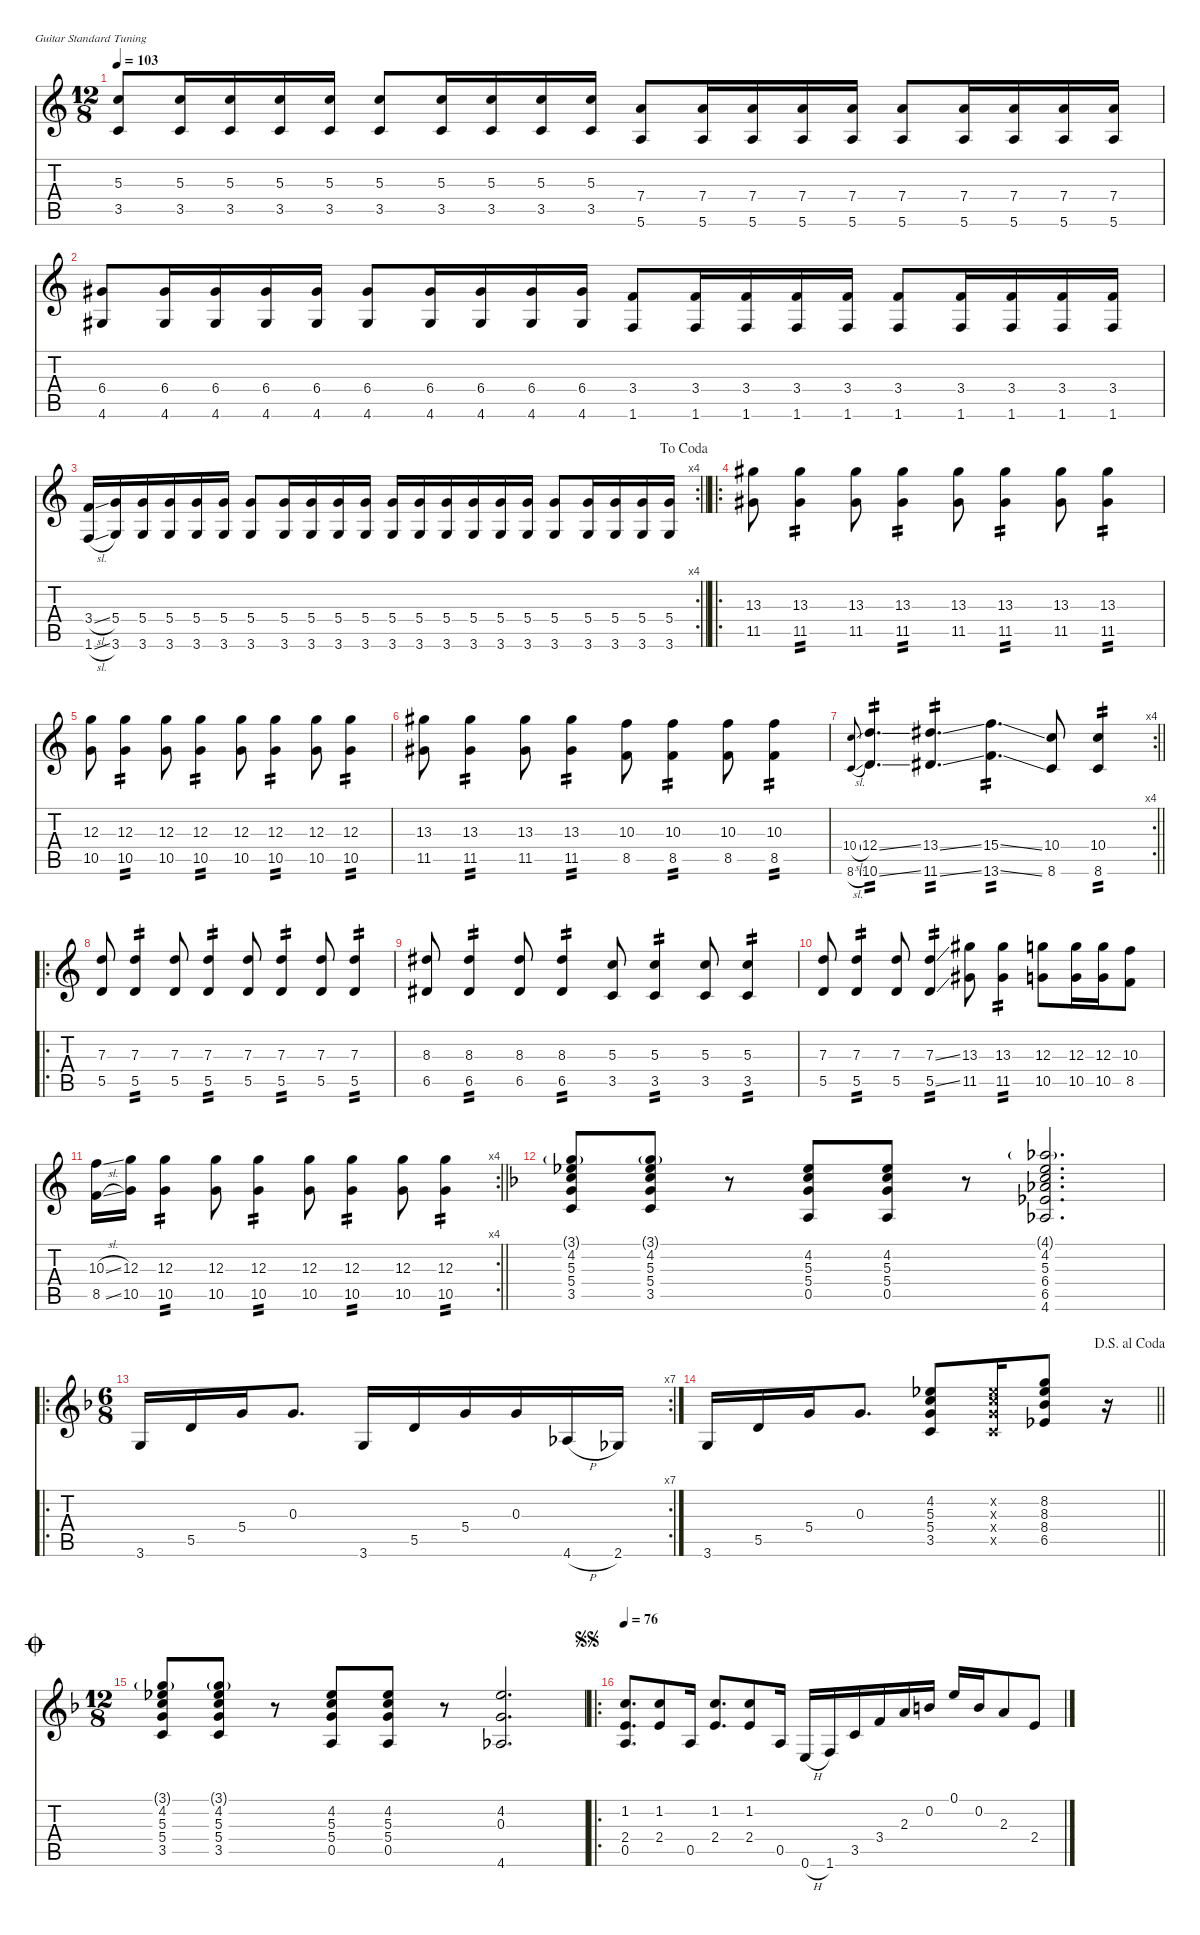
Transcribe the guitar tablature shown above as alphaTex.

\defaultSystemsLayout 4
\hideDynamics
\bracketExtendMode nobrackets
\singleTrackTrackNamePolicy hidden
\multiTrackTrackNamePolicy hidden
\firstSystemTrackNameMode fullname
\otherSystemsTrackNameOrientation horizontal
\track ("Guitar 1" "s.guit.") {instrument acousticguitarsteel}
\staff {score tabs}
\tuning (E4 B3 G3 D3 A2 E2)
\ts (12 8)
\tempo 103
\clef g2
\ks c
(5.3 3.5).8{dy f beam Up} (5.3 3.5).16{beam Up} (5.3 3.5).16{beam Up} (5.3 3.5).16{beam Up} (5.3 3.5).16{beam Up} (5.3 3.5).8{beam Up} (5.3 3.5).16{beam Up} (5.3 3.5).16{beam Up} (5.3 3.5).16{beam Up} (5.3 3.5).16{beam Up} (7.4 5.6).8{beam Up} (7.4 5.6).16{beam Up} (7.4 5.6).16{beam Up} (7.4 5.6).16{beam Up} (7.4 5.6).16{beam Up} (7.4 5.6).8{beam Up} (7.4 5.6).16{beam Up} (7.4 5.6).16{beam Up} (7.4 5.6).16{beam Up} (7.4 5.6).16{beam Up} |
(6.4{acc #} 4.6{acc #}).8{beam Up} (6.4{acc #} 4.6{acc #}).16{beam Up} (6.4{acc #} 4.6{acc #}).16{beam Up} (6.4{acc #} 4.6{acc #}).16{beam Up} (6.4{acc #} 4.6{acc #}).16{beam Up} (6.4{acc #} 4.6{acc #}).8{beam Up} (6.4{acc #} 4.6{acc #}).16{beam Up} (6.4{acc #} 4.6{acc #}).16{beam Up} (6.4{acc #} 4.6{acc #}).16{beam Up} (6.4{acc #} 4.6{acc #}).16{beam Up} (3.4 1.6).8{beam Up} (3.4 1.6).16{beam Up} (3.4 1.6).16{beam Up} (3.4 1.6).16{beam Up} (3.4 1.6).16{beam Up} (3.4 1.6).8{beam Up} (3.4 1.6).16{beam Up} (3.4 1.6).16{beam Up} (3.4 1.6).16{beam Up} (3.4 1.6).16{beam Up} |
\rc 4
\jump dacoda
\barLineRight lightlight
(3.4{sl} 1.6{sl}).16{beam Up} (5.4 3.6).16{beam Up} (5.4 3.6).16{beam Up} (5.4 3.6).16{beam Up} (5.4 3.6).16{beam Up} (5.4 3.6).16{beam Up} (5.4 3.6).8{beam Up} (5.4 3.6).16{beam Up} (5.4 3.6).16{beam Up} (5.4 3.6).16{beam Up} (5.4 3.6).16{beam Up} (5.4 3.6).16{beam Up} (5.4 3.6).16{beam Up} (5.4 3.6).16{beam Up} (5.4 3.6).16{beam Up} (5.4 3.6).16{beam Up} (5.4 3.6).16{beam Up} (5.4 3.6).8{beam Up} (5.4 3.6).16{beam Up} (5.4 3.6).16{beam Up} (5.4 3.6).16{beam Up} (5.4 3.6).16{beam Up} |
\ro
(13.3{acc #} 11.5{acc #}).8{beam Down} (13.3{acc #} 11.5{acc #}).4{tp 2 beam Down} (13.3{acc #} 11.5{acc #}).8{beam Down} (13.3{acc #} 11.5{acc #}).4{tp 2 beam Down} (13.3{acc #} 11.5{acc #}).8{beam Down} (13.3{acc #} 11.5{acc #}).4{tp 2 beam Down} (13.3{acc #} 11.5{acc #}).8{beam Down} (13.3{acc #} 11.5{acc #}).4{tp 2 beam Down} |
(12.3 10.5).8{beam Down} (12.3 10.5).4{tp 2 beam Down} (12.3 10.5).8{beam Down} (12.3 10.5).4{tp 2 beam Down} (12.3 10.5).8{beam Down} (12.3 10.5).4{tp 2 beam Down} (12.3 10.5).8{beam Down} (12.3 10.5).4{tp 2 beam Down} |
(13.3{acc #} 11.5{acc #}).8{beam Down} (13.3{acc #} 11.5{acc #}).4{tp 2 beam Down} (13.3{acc #} 11.5{acc #}).8{beam Down} (13.3{acc #} 11.5{acc #}).4{tp 2 beam Down} (10.3 8.5).8{beam Down} (10.3 8.5).4{tp 2 beam Down} (10.3 8.5).8{beam Down} (10.3 8.5).4{tp 2 beam Down} |
\rc 4
\barLineRight lightlight
(10.4{sl} 8.6{sl}).8{gr onbeat dy mf beam Up} (12.4{ss} 10.6{ss}).4{d tp 2 dy f beam Up} (13.4{ss acc #} 11.6{ss acc #}).4{d tp 2 beam Up} (15.4{ss} 13.6{ss}).4{d tp 2 beam Down} (10.4 8.6).8{beam Up} (10.4 8.6).4{tp 2 beam Up} |
\ro
(7.3 5.5).8{beam Up} (7.3 5.5).4{tp 2 beam Up} (7.3 5.5).8{beam Up} (7.3 5.5).4{tp 2 beam Up} (7.3 5.5).8{beam Up} (7.3 5.5).4{tp 2 beam Up} (7.3 5.5).8{beam Up} (7.3 5.5).4{tp 2 beam Up} |
(8.3{acc #} 6.5{acc #}).8{beam Up} (8.3{acc #} 6.5{acc #}).4{tp 2 beam Up} (8.3{acc #} 6.5{acc #}).8{beam Up} (8.3{acc #} 6.5{acc #}).4{tp 2 beam Up} (5.3 3.5).8{beam Up} (5.3 3.5).4{tp 2 beam Up} (5.3 3.5).8{beam Up} (5.3 3.5).4{tp 2 beam Up} |
(7.3 5.5).8{beam Up} (7.3 5.5).4{tp 2 beam Up} (7.3 5.5).8{beam Up} (7.3{ss} 5.5{ss}).4{tp 2 beam Up} (13.3{acc #} 11.5{acc #}).8{beam Down} (13.3{acc #} 11.5{acc #}).4{tp 2 beam Down} (12.3 10.5).8{beam Down} (12.3 10.5).16{beam Down} (12.3 10.5).16{beam Down} (10.3 8.5).8{beam Down} |
\rc 4
\barLineRight lightlight
(10.3{sl} 8.5{sl}).16{beam Down} (12.3 10.5).16{beam Down} (12.3 10.5).4{tp 2 beam Down} (12.3 10.5).8{beam Down} (12.3 10.5).4{tp 2 beam Down} (12.3 10.5).8{beam Down} (12.3 10.5).4{tp 2 beam Down} (12.3 10.5).8{beam Down} (12.3 10.5).4{tp 2 beam Down} |
\ks dminor
(3.1{g acc forcenatural} 4.2{acc b} 5.3{acc forcenatural} 5.4{acc forcenatural} 3.5{acc forcenatural}).8{beam Up} (3.1{g acc forcenatural} 4.2{acc b} 5.3{acc forcenatural} 5.4{acc forcenatural} 3.5{acc forcenatural}).8{beam Up} r.8{beam Up} (4.2{acc b} 5.3{acc forcenatural} 5.4{acc forcenatural} 0.5{acc forcenatural}).8{beam Up} (4.2{acc b} 5.3{acc forcenatural} 5.4{acc forcenatural} 0.5{acc forcenatural}).8{beam Up} r.8{beam Up} (4.1{g acc b} 4.2{acc b} 5.3{acc forcenatural} 6.4{acc b} 6.5{acc b} 4.6{acc b}).2{d beam Up} |
\ro
\rc 7
\ts (6 8)
\beaming (8 3 3)
3.6{acc forcenatural}.16{beam Up} 5.5{acc forcenatural}.16{beam Up} 5.4{acc forcenatural}.16{beam Up} 0.3{acc forcenatural}.8{d beam Up} 3.6{acc forcenatural}.16{beam Up} 5.5{acc forcenatural}.16{beam Up} 5.4{acc forcenatural}.16{beam Up} 0.3{acc forcenatural}.16{beam Up} 4.6{h acc b}.16{beam Up} 2.6{acc b}.16{beam Up} |
\jump dalsegnoalcoda
\barLineRight lightlight
3.6{acc forcenatural}.16{beam Up} 5.5{acc forcenatural}.16{beam Up} 5.4{acc forcenatural}.16{beam Up} 0.3{acc forcenatural}.8{d beam Up} (4.2{acc b} 5.3{acc forcenatural} 5.4{acc forcenatural} 3.5{acc forcenatural}).8{beam Up} (4.2{x acc b} 5.3{x acc forcenatural} 5.4{x acc forcenatural} 3.5{x acc forcenatural}).16{beam Up} (8.2{acc forcenatural} 8.3{acc b} 8.4{acc b} 6.5{acc b}).8{beam Up} r.16{beam Up} |
\ts (12 8)
\beaming (8 3 3 3 3)
\jump coda
(3.1{g acc forcenatural} 4.2{acc b} 5.3{acc forcenatural} 5.4{acc forcenatural} 3.5{acc forcenatural}).8{instrument electricguitarjazz beam Up} (3.1{g acc forcenatural} 4.2{acc b} 5.3{acc forcenatural} 5.4{acc forcenatural} 3.5{acc forcenatural}).8{beam Up} r.8{beam Up} (4.2{acc b} 5.3{acc forcenatural} 5.4{acc forcenatural} 0.5{acc forcenatural}).8{beam Up} (4.2{acc b} 5.3{acc forcenatural} 5.4{acc forcenatural} 0.5{acc forcenatural}).8{beam Up} r.8{beam Up} (4.2{acc b} 0.3{acc forcenatural} 4.6{acc b}).2{d beam Up} |
\ro
\jump segnosegno
\tempo 76
(1.2{acc forcenatural} 2.4{acc forcenatural} 0.5{acc forcenatural}).8{d beam Up} (1.2{acc forcenatural} 2.4{acc forcenatural}).8{beam Up} 0.5{acc forcenatural}.16{beam Up} (1.2{acc forcenatural} 2.4{acc forcenatural}).8{d beam Up} (1.2{acc forcenatural} 2.4{acc forcenatural}).8{beam Up} 0.5{acc forcenatural}.16{beam Up} 0.6{h acc forcenatural}.16{beam Up} 1.6{acc forcenatural}.16{beam Up} 3.5{acc forcenatural}.16{beam Up} 3.4{acc forcenatural}.16{beam Up} 2.3{acc forcenatural}.16{beam Up} 0.2{acc forcenatural}.16{beam Up} 0.1{acc forcenatural}.16{beam Up} 0.2{acc forcenatural}.16{beam Up} 2.3{acc forcenatural}.8{beam Up} 2.4{acc forcenatural}.8{beam Up}
